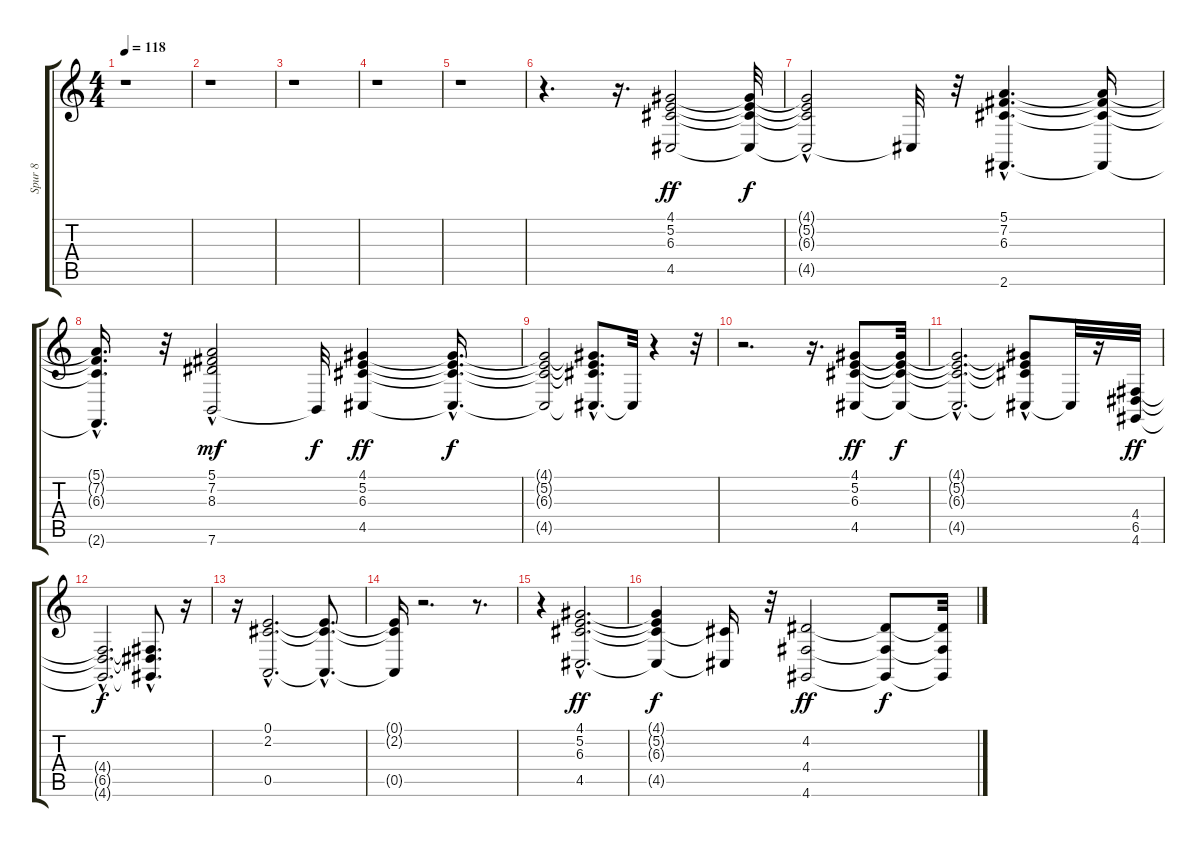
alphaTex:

\track ("Spur 8" "Spur 8") {instrument electricpiano1}
\staff {score tabs}
\tuning (E4 B3 G3 D3 A2 E2) {hide}
\ts (4 4)
\tempo 118
\clef g2
\ks c
r.1{dy ff instrument electricpiano1} |
r.1 |
r.1 |
r.1 |
r.1 |
r.4{d} r.16{d} (4.1 5.2 6.3 4.5).2 (4.1{t} 5.2{t} 6.3{t} 4.5{t}).32{dy f} |
(4.1{hac t} 5.2{hac t} 6.3{t} 4.5{t}).2 4.5{t}.32 r.32 (5.1{hac} 7.2{hac} 6.3{hac} 2.6{hac}).4{d} (5.1{t} 7.2{t} 6.3{t} 2.6{t}).16 |
(5.1{t} 7.2{t} 6.3{t} 2.6{hac t}).16{d} r.32 (5.1{hac} 7.2 8.3 7.6).2{dy mf} 7.6{t}.32{dy f} (4.1 5.2 6.3 4.5).4{dy ff} (4.1{hac t} 5.2{hac t} 6.3{hac t} 4.5{hac t}).16{d dy f} |
(4.1{t} 5.2{t} 6.3{t} 4.5{t}).2 (4.1{t} 5.2{t} 6.3{hac t} 4.5{hac t}).8{d} 4.5{t}.32 r.4 r.32 |
r.2{d} r.16{d} (4.1 5.2 6.3 4.5).8{dy ff} (4.1{t} 5.2{t} 6.3{t} 4.5{t}).32{dy f} |
(4.1{hac t} 5.2{hac t} 6.3{hac t} 4.5{hac t}).2{d} (4.1{hac t} 5.2{hac t} 6.3{t} 4.5{t}).8 4.5{t}.32 r.16 (4.4 6.5 4.6).32{dy ff} |
(4.4{hac t} 6.5{hac t} 4.6{hac t}).2{d dy f} (4.4{hac t} 6.5{hac t} 4.6{hac t}).8{d} r.16 |
r.16 (0.1{hac} 2.2{hac} 0.5{hac}).2{d} (0.1{hac t} 2.2{hac t} 0.5{hac t}).8{d} |
(0.1{t} 2.2{t} 0.5{t}).16 r.2{d} r.8{d} |
r.4 (4.1{hac} 5.2{hac} 6.3{hac} 4.5{hac}).2{d dy ff} |
(4.1{t} 5.2{t} 6.3{t} 4.5{t}).4{dy f} (6.3{t} 4.5{t}).16 r.32 (4.2 4.4 4.6).2{dy ff} (4.2{t} 4.4{t} 4.6{t}).8{dy f} (4.2{t} 4.4{t} 4.6{t}).32
